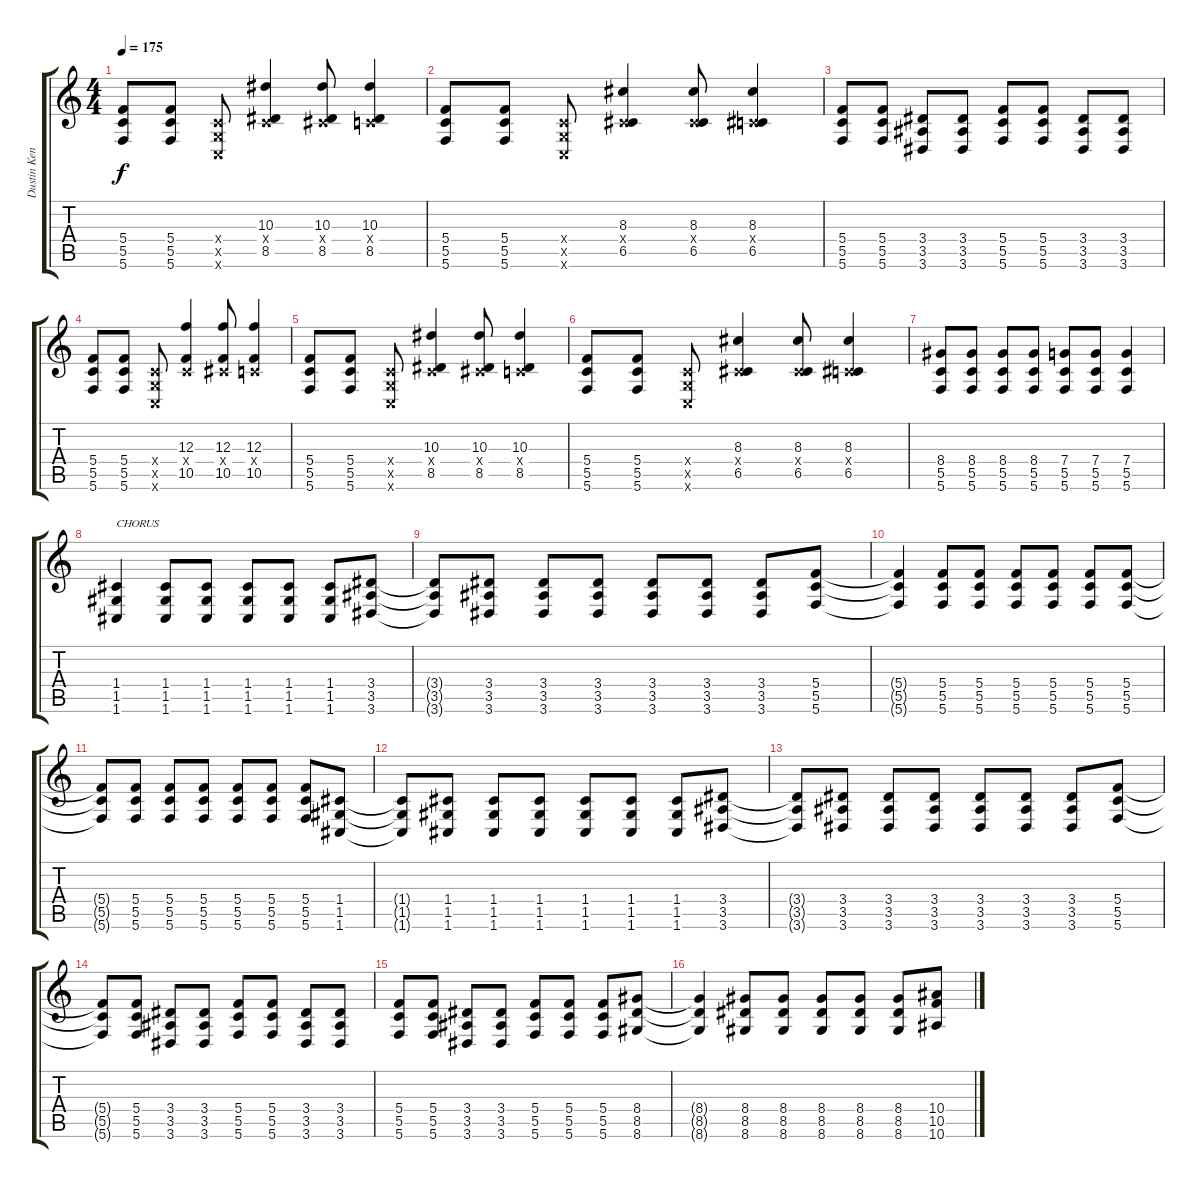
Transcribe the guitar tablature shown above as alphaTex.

\track ("Dustin Kensrue" "Dustin Ken") {instrument acousticguitarsteel}
\staff {score tabs}
\tuning (D4 A3 F3 C3 G2 C2) {hide}
\ts (4 4)
\tempo 175
\clef g2
\ks c
(5.4 5.5 5.6).8{dy f} (5.4 5.5 5.6).8 (0.4{x} 0.5{x} 0.6{x}).8 (10.3 0.4{x} 8.5).4 (10.3 1.4{x} 8.5).8 (10.3 0.4{x} 8.5).4 |
(5.4 5.5 5.6).8 (5.4 5.5 5.6).8 (0.4{x} 0.5{x} 0.6{x}).8 (8.3 0.4{x} 6.5).4 (8.3 1.4{x} 6.5).8 (8.3 0.4{x} 6.5).4 |
(5.4 5.5 5.6).8 (5.4 5.5 5.6).8 (3.4 3.5 3.6).8 (3.4 3.5 3.6).8 (5.4 5.5 5.6).8 (5.4 5.5 5.6).8 (3.4 3.5 3.6).8 (3.4 3.5 3.6).8 |
(5.4 5.5 5.6).8 (5.4 5.5 5.6).8 (0.4{x} 0.5{x} 0.6{x}).8 (12.3 0.4{x} 10.5).4 (12.3 1.4{x} 10.5).8 (12.3 0.4{x} 10.5).4 |
(5.4 5.5 5.6).8 (5.4 5.5 5.6).8 (0.4{x} 0.5{x} 0.6{x}).8 (10.3 0.4{x} 8.5).4 (10.3 1.4{x} 8.5).8 (10.3 0.4{x} 8.5).4 |
(5.4 5.5 5.6).8 (5.4 5.5 5.6).8 (0.4{x} 0.5{x} 0.6{x}).8 (8.3 0.4{x} 6.5).4 (8.3 1.4{x} 6.5).8 (8.3 0.4{x} 6.5).4 |
(8.4 5.5 5.6).8 (8.4 5.5 5.6).8 (8.4 5.5 5.6).8 (8.4 5.5 5.6).8 (7.4 5.5 5.6).8 (7.4 5.5 5.6).8 (7.4 5.5 5.6).4 |
(1.4 1.5 1.6).4{txt "CHORUS"} (1.4 1.5 1.6).8 (1.4 1.5 1.6).8 (1.4 1.5 1.6).8 (1.4 1.5 1.6).8 (1.4 1.5 1.6).8 (3.4 3.5 3.6).8 |
(3.4{t} 3.5{t} 3.6{t}).8 (3.4 3.5 3.6).8 (3.4 3.5 3.6).8 (3.4 3.5 3.6).8 (3.4 3.5 3.6).8 (3.4 3.5 3.6).8 (3.4 3.5 3.6).8 (5.4 5.5 5.6).8 |
(5.4{t} 5.5{t} 5.6{t}).4 (5.4 5.5 5.6).8 (5.4 5.5 5.6).8 (5.4 5.5 5.6).8 (5.4 5.5 5.6).8 (5.4 5.5 5.6).8 (5.4 5.5 5.6).8 |
(5.4{t} 5.5{t} 5.6{t}).8 (5.4 5.5 5.6).8 (5.4 5.5 5.6).8 (5.4 5.5 5.6).8 (5.4 5.5 5.6).8 (5.4 5.5 5.6).8 (5.4 5.5 5.6).8 (1.4 1.5 1.6).8 |
(1.4{t} 1.5{t} 1.6{t}).8 (1.4 1.5 1.6).8 (1.4 1.5 1.6).8 (1.4 1.5 1.6).8 (1.4 1.5 1.6).8 (1.4 1.5 1.6).8 (1.4 1.5 1.6).8 (3.4 3.5 3.6).8 |
(3.4{t} 3.5{t} 3.6{t}).8 (3.4 3.5 3.6).8 (3.4 3.5 3.6).8 (3.4 3.5 3.6).8 (3.4 3.5 3.6).8 (3.4 3.5 3.6).8 (3.4 3.5 3.6).8 (5.4 5.5 5.6).8 |
(5.4{t} 5.5{t} 5.6{t}).8 (5.4 5.5 5.6).8 (3.4 3.5 3.6).8 (3.4 3.5 3.6).8 (5.4 5.5 5.6).8 (5.4 5.5 5.6).8 (3.4 3.5 3.6).8 (3.4 3.5 3.6).8 |
(5.4 5.5 5.6).8 (5.4 5.5 5.6).8 (3.4 3.5 3.6).8 (3.4 3.5 3.6).8 (5.4 5.5 5.6).8 (5.4 5.5 5.6).8 (5.4 5.5 5.6).8 (8.4 8.5 8.6).8 |
(8.4{t} 8.5{t} 8.6{t}).4 (8.4 8.5 8.6).8 (8.4 8.5 8.6).8 (8.4 8.5 8.6).8 (8.4 8.5 8.6).8 (8.4 8.5 8.6).8 (10.4 10.5 10.6).8
